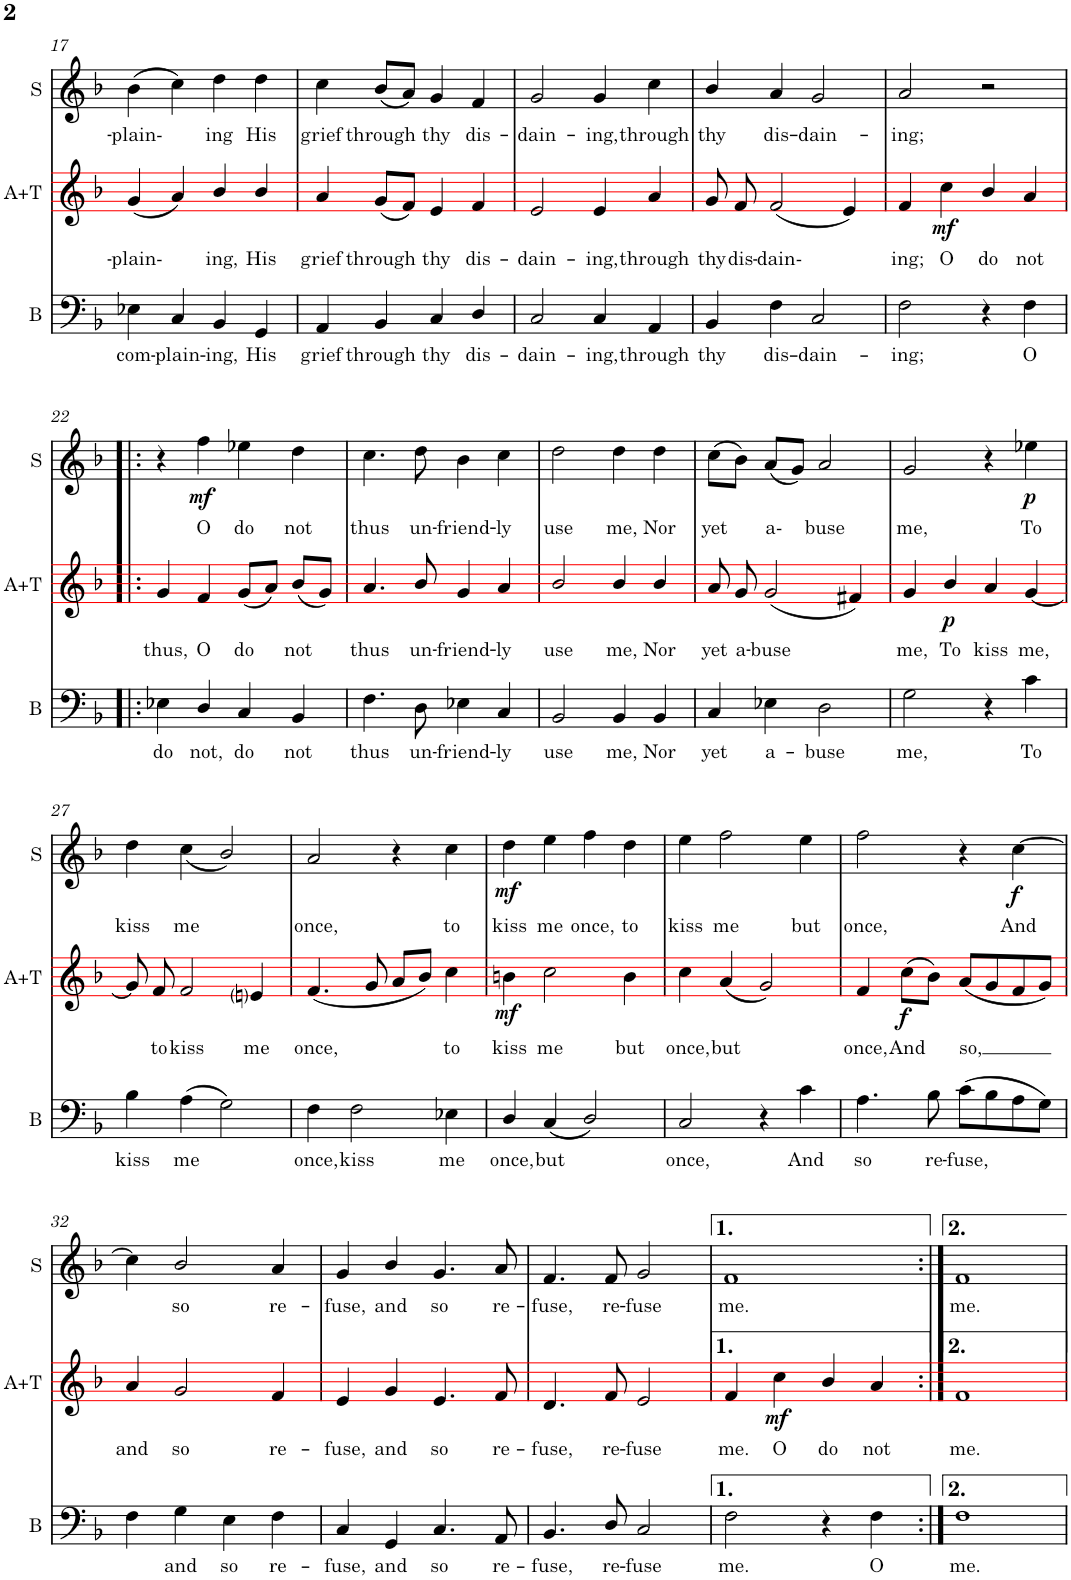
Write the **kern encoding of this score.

**kern	**text	**kern	**text	**dynam	**kern	**text	**dynam
*part3	*part3	*part2	*part2	*part2	*part1	*part1	*part1
*staff3	*staff3	*staff2	*staff2	*staff2	*staff1	*staff1	*staff1
*I"Bass	*	*I"Alto+Tenor	*	*	*I"Soprano	*	*
*I'B	*	*I'A+T	*	*	*I'S	*	*
!!LO:PB:g=z
*clefF4	*	*clefG2	*	*	*clefG2	*	*
*k[b-]	*	*k[b-]	*	*	*k[b-]	*	*
*F:	*	*F:	*	*	*F:	*	*
*M2/2	*	*M2/2	*	*	*M2/2	*	*
*met(c|)	*	*met(c|)	*	*	*met(c|)	*	*
=17	=17	=17	=17	=17	=17	=17	=17
!	!LO:LY:b	!	!LO:LY:b	!	!	!LO:LY:b	!
4E-X\	com-	(<4g/	-plain-	.	(>4b-\	-plain-	.
!	!LO:LY:b	!	!	!	!	!	!
4C/	-plain-	4a/)	.	.	4cc\)	.	.
!	!LO:LY:b	!	!LO:LY:b	!	!	!LO:LY:b	!
4BB-/	-ing,	4b-/	ing,	.	4dd\	ing	.
!	!LO:LY:b	!	!LO:LY:b	!	!	!LO:LY:b	!
4GG/	His	4b-/	His	.	4dd\	His	.
=18	=18	=18	=18	=18	=18	=18	=18
!	!LO:LY:b	!	!LO:LY:b	!	!	!LO:LY:b	!
4AA/	grief	4a/	grief	.	4cc\	grief	.
!	!LO:LY:b	!	!LO:LY:b	!	!	!LO:LY:b	!
4BB-/	through	(<8g/L	through	.	(<8b-/L	through	.
.	.	8f/J)	.	.	8a/J)	.	.
!	!LO:LY:b	!	!LO:LY:b	!	!	!LO:LY:b	!
4C/	thy	4e/	thy	.	4g/	thy	.
!	!LO:LY:b	!	!LO:LY:b	!	!	!LO:LY:b	!
4D/	dis-	4f/	dis-	.	4f/	dis-	.
=19	=19	=19	=19	=19	=19	=19	=19
!	!LO:LY:b	!	!LO:LY:b	!	!	!LO:LY:b	!
2C/	-dain-	2e/	-dain-	.	2g/	-dain-	.
!	!LO:LY:b	!	!LO:LY:b	!	!	!LO:LY:b	!
4C/	-ing,	4e/	-ing,	.	4g/	-ing,	.
!	!LO:LY:b	!	!LO:LY:b	!	!	!LO:LY:b	!
4AA/	through	4a/	through	.	4cc\	through	.
=20	=20	=20	=20	=20	=20	=20	=20
!	!LO:LY:b	!	!LO:LY:b	!	!	!LO:LY:b	!
4BB-/	thy	8g/	thy	.	4b-/	thy	.
!	!	!	!LO:LY:b	!	!	!	!
.	.	8f/	dis-	.	.	.	.
!	!LO:LY:b	!	!LO:LY:b	!	!	!LO:LY:b	!
4F\	dis-	(<2f/	-dain-	.	4a/	dis-	.
!	!LO:LY:b	!	!	!	!	!LO:LY:b	!
2C/	-dain-	.	.	.	2g/	-dain-	.
.	.	4e/)	.	.	.	.	.
=21	=21	=21	=21	=21	=21	=21	=21
!	!LO:LY:b	!	!LO:LY:b	!	!	!LO:LY:b	!
2F\	-ing;	4f/	ing;	.	2a/	-ing;	.
!	!	!	!LO:LY:b	!LO:DY:b	!	!	!
.	.	4cc\	O	mf	.	.	.
!	!	!	!LO:LY:b	!	!	!	!
4r	.	4b-/	do	.	2r	.	.
!	!LO:LY:b	!	!LO:LY:b	!	!	!	!
4F\	O	4a/	not	.	.	.	.
!!LO:LB:g=z
=22!|:	=22!|:	=22!|:	=22!|:	=22!|:	=22!|:	=22!|:	=22!|:
!	!LO:LY:b	!	!LO:LY:b	!	!	!	!
4E-X\	do	4g/	thus,	.	4r	.	.
!	!LO:LY:b	!	!LO:LY:b	!	!	!LO:LY:b	!LO:DY:b
4D/	not,	4f/	O	.	4ff\	O	mf
!	!LO:LY:b	!	!LO:LY:b	!	!	!LO:LY:b	!
4C/	do	(<8g/L	do	.	4ee-X\	do	.
.	.	8a/J)	.	.	.	.	.
!	!LO:LY:b	!	!LO:LY:b	!	!	!LO:LY:b	!
4BB-/	not	(<8b-/L	not	.	4dd\	not	.
.	.	8g/J)	.	.	.	.	.
=23	=23	=23	=23	=23	=23	=23	=23
!	!LO:LY:b	!	!LO:LY:b	!	!	!LO:LY:b	!
4.F\	thus	4.a/	thus	.	4.cc\	thus	.
!	!LO:LY:b	!	!LO:LY:b	!	!	!LO:LY:b	!
8D\	un-	8b-/	un-	.	8dd\	un-	.
!	!LO:LY:b	!	!LO:LY:b	!	!	!LO:LY:b	!
4E-X\	-friend-	4g/	-friend-	.	4b-\	-friend-	.
!	!LO:LY:b	!	!LO:LY:b	!	!	!LO:LY:b	!
4C/	-ly	4a/	-ly	.	4cc\	-ly	.
=24	=24	=24	=24	=24	=24	=24	=24
!	!LO:LY:b	!	!LO:LY:b	!	!	!LO:LY:b	!
2BB-/	use	2b-/	use	.	2dd\	use	.
!	!LO:LY:b	!	!LO:LY:b	!	!	!LO:LY:b	!
4BB-/	me,	4b-/	me,	.	4dd\	me,	.
!	!LO:LY:b	!	!LO:LY:b	!	!	!LO:LY:b	!
4BB-/	Nor	4b-/	Nor	.	4dd\	Nor	.
=25	=25	=25	=25	=25	=25	=25	=25
!	!LO:LY:b	!	!LO:LY:b	!	!	!LO:LY:b	!
4C/	yet	8a/	yet	.	(>8cc\L	yet	.
!	!	!	!LO:LY:b	!	!	!	!
.	.	8g/	a-	.	8b-\J)	.	.
!	!LO:LY:b	!	!LO:LY:b	!	!	!LO:LY:b	!
4E-X\	a-	(<2g/	-buse	.	(<8a/L	a-	.
.	.	.	.	.	8g/J)	.	.
!	!LO:LY:b	!	!	!	!	!LO:LY:b	!
2D\	-buse	.	.	.	2a/	buse	.
.	.	4f#X/)	.	.	.	.	.
=26	=26	=26	=26	=26	=26	=26	=26
!	!LO:LY:b	!	!LO:LY:b	!	!	!LO:LY:b	!
2G\	me,	4g/	me,	.	2g/	me,	.
!	!	!	!LO:LY:b	!LO:DY:b	!	!	!
.	.	4b-/	To	p	.	.	.
!	!	!	!LO:LY:b	!	!	!	!
4r	.	4a/	kiss	.	4r	.	.
!	!LO:LY:b	!	!LO:LY:b	!	!	!LO:LY:b	!LO:DY:b
4c\	To	[4g/	me,	.	4ee-X\	To	p
!!LO:LB:g=z
=27	=27	=27	=27	=27	=27	=27	=27
!	!LO:LY:b	!	!	!	!	!LO:LY:b	!
4B-\	kiss	8g/]	.	.	4dd\	kiss	.
!	!	!	!LO:LY:b	!	!	!	!
.	.	8f/	to	.	.	.	.
!	!LO:LY:b	!	!LO:LY:b	!	!	!LO:LY:b	!
(>4A\	me	2f/	kiss	.	(<4cc\	me	.
2G\)	.	.	.	.	2b-/)	.	.
!	!	!	!LO:LY:b	!	!	!	!
.	.	4eni/	me	.	.	.	.
=28	=28	=28	=28	=28	=28	=28	=28
!	!LO:LY:b	!	!LO:LY:b	!	!	!LO:LY:b	!
4F\	once,	(<4.f/	once,	.	2a/	once,	.
!	!LO:LY:b	!	!	!	!	!	!
2F\	kiss	.	.	.	.	.	.
.	.	8g/	.	.	.	.	.
.	.	8a/L	.	.	4r	.	.
.	.	8b-/J)	.	.	.	.	.
!	!LO:LY:b	!	!LO:LY:b	!	!	!LO:LY:b	!
4E-X\	me	4cc\	to	.	4cc\	to	.
=29	=29	=29	=29	=29	=29	=29	=29
!	!LO:LY:b	!	!LO:LY:b	!LO:DY:b	!	!LO:LY:b	!LO:DY:b
4D/	once,	4bn\	kiss	mf	4dd\	kiss	mf
!	!LO:LY:b	!	!LO:LY:b	!	!	!LO:LY:b	!
(<4C/	but	2cc\	me	.	4ee\	me	.
!	!	!	!	!	!	!LO:LY:b	!
2D/)	.	.	.	.	4ff\	once,	.
!	!	!	!LO:LY:b	!	!	!LO:LY:b	!
.	.	4b\	but	.	4dd\	to	.
=30	=30	=30	=30	=30	=30	=30	=30
!	!LO:LY:b	!	!LO:LY:b	!	!	!LO:LY:b	!
2C/	once,	4cc\	once,	.	4ee\	kiss	.
!	!	!	!LO:LY:b	!	!	!LO:LY:b	!
.	.	(<4a/	but	.	2ff\	me	.
4r	.	2g/)	.	.	.	.	.
!	!LO:LY:b	!	!	!	!	!LO:LY:b	!
4c\	And	.	.	.	4ee\	but	.
=31	=31	=31	=31	=31	=31	=31	=31
!	!LO:LY:b	!	!LO:LY:b	!	!	!LO:LY:b	!
4.A\	so	4f/	once,	.	2ff\	once,	.
!	!	!	!LO:LY:b	!LO:DY:b	!	!	!
.	.	(>8cc\L	And	f	.	.	.
!	!LO:LY:b	!	!	!	!	!	!
8B-\	re-	8b-\J)	.	.	.	.	.
!	!LO:LY:b	!	!LO:LY:b	!	!	!	!
(>8c\L	-fuse,	(<8a/L	so,	.	4r	.	.
8B-\	.	8g/	.	.	.	.	.
!	!	!	!	!	!	!LO:LY:b	!LO:DY:b
8A\	.	8f/	.	.	[4cc\	And	f
8G\J)	.	8g/J)	.	.	.	.	.
!!LO:LB:g=z
=32	=32	=32	=32	=32	=32	=32	=32
!	!	!	!LO:LY:b	!	!	!	!
4F\	.	4a/	and	.	4cc\]	.	.
!	!LO:LY:b	!	!LO:LY:b	!	!	!LO:LY:b	!
4G\	and	2g/	so	.	2b-/	so	.
!	!LO:LY:b	!	!	!	!	!	!
4E\	so	.	.	.	.	.	.
!	!LO:LY:b	!	!LO:LY:b	!	!	!LO:LY:b	!
4F\	re-	4f/	re-	.	4a/	re-	.
=33	=33	=33	=33	=33	=33	=33	=33
!	!LO:LY:b	!	!LO:LY:b	!	!	!LO:LY:b	!
4C/	-fuse,	4e/	-fuse,	.	4g/	-fuse,	.
!	!LO:LY:b	!	!LO:LY:b	!	!	!LO:LY:b	!
4GG/	and	4g/	and	.	4b-/	and	.
!	!LO:LY:b	!	!LO:LY:b	!	!	!LO:LY:b	!
4.C/	so	4.e/	so	.	4.g/	so	.
!	!LO:LY:b	!	!LO:LY:b	!	!	!LO:LY:b	!
8AA/	re-	8f/	re-	.	8a/	re-	.
=34	=34	=34	=34	=34	=34	=34	=34
!	!LO:LY:b	!	!LO:LY:b	!	!	!LO:LY:b	!
4.BB-/	-fuse,	4.d/	-fuse,	.	4.f/	-fuse,	.
!	!LO:LY:b	!	!LO:LY:b	!	!	!LO:LY:b	!
8D/	re-	8f/	re-	.	8f/	re-	.
!	!LO:LY:b	!	!LO:LY:b	!	!	!LO:LY:b	!
2C/	-fuse	2e/	-fuse	.	2g/	-fuse	.
=35	=35	=35	=35	=35	=35	=35	=35
!	!LO:LY:b	!	!LO:LY:b	!	!	!LO:LY:b	!
2F\	me.	4f/	me.	.	1f	me.	.
!	!	!	!LO:LY:b	!LO:DY:b	!	!	!
.	.	4cc\	O	mf	.	.	.
!	!	!	!LO:LY:b	!	!	!	!
4r	.	4b-/	do	.	.	.	.
!	!LO:LY:b	!	!LO:LY:b	!	!	!	!
4F\	O	4a/	not	.	.	.	.
=36:|!	=36:|!	=36:|!	=36:|!	=36:|!	=36:|!	=36:|!	=36:|!
!	!LO:LY:b	!	!LO:LY:b	!	!	!LO:LY:b	!
1F	me.	1f	me.	.	1f	me.	.
=	=	=	=	=	=	=	=
*-	*-	*-	*-	*-	*-	*-	*-
